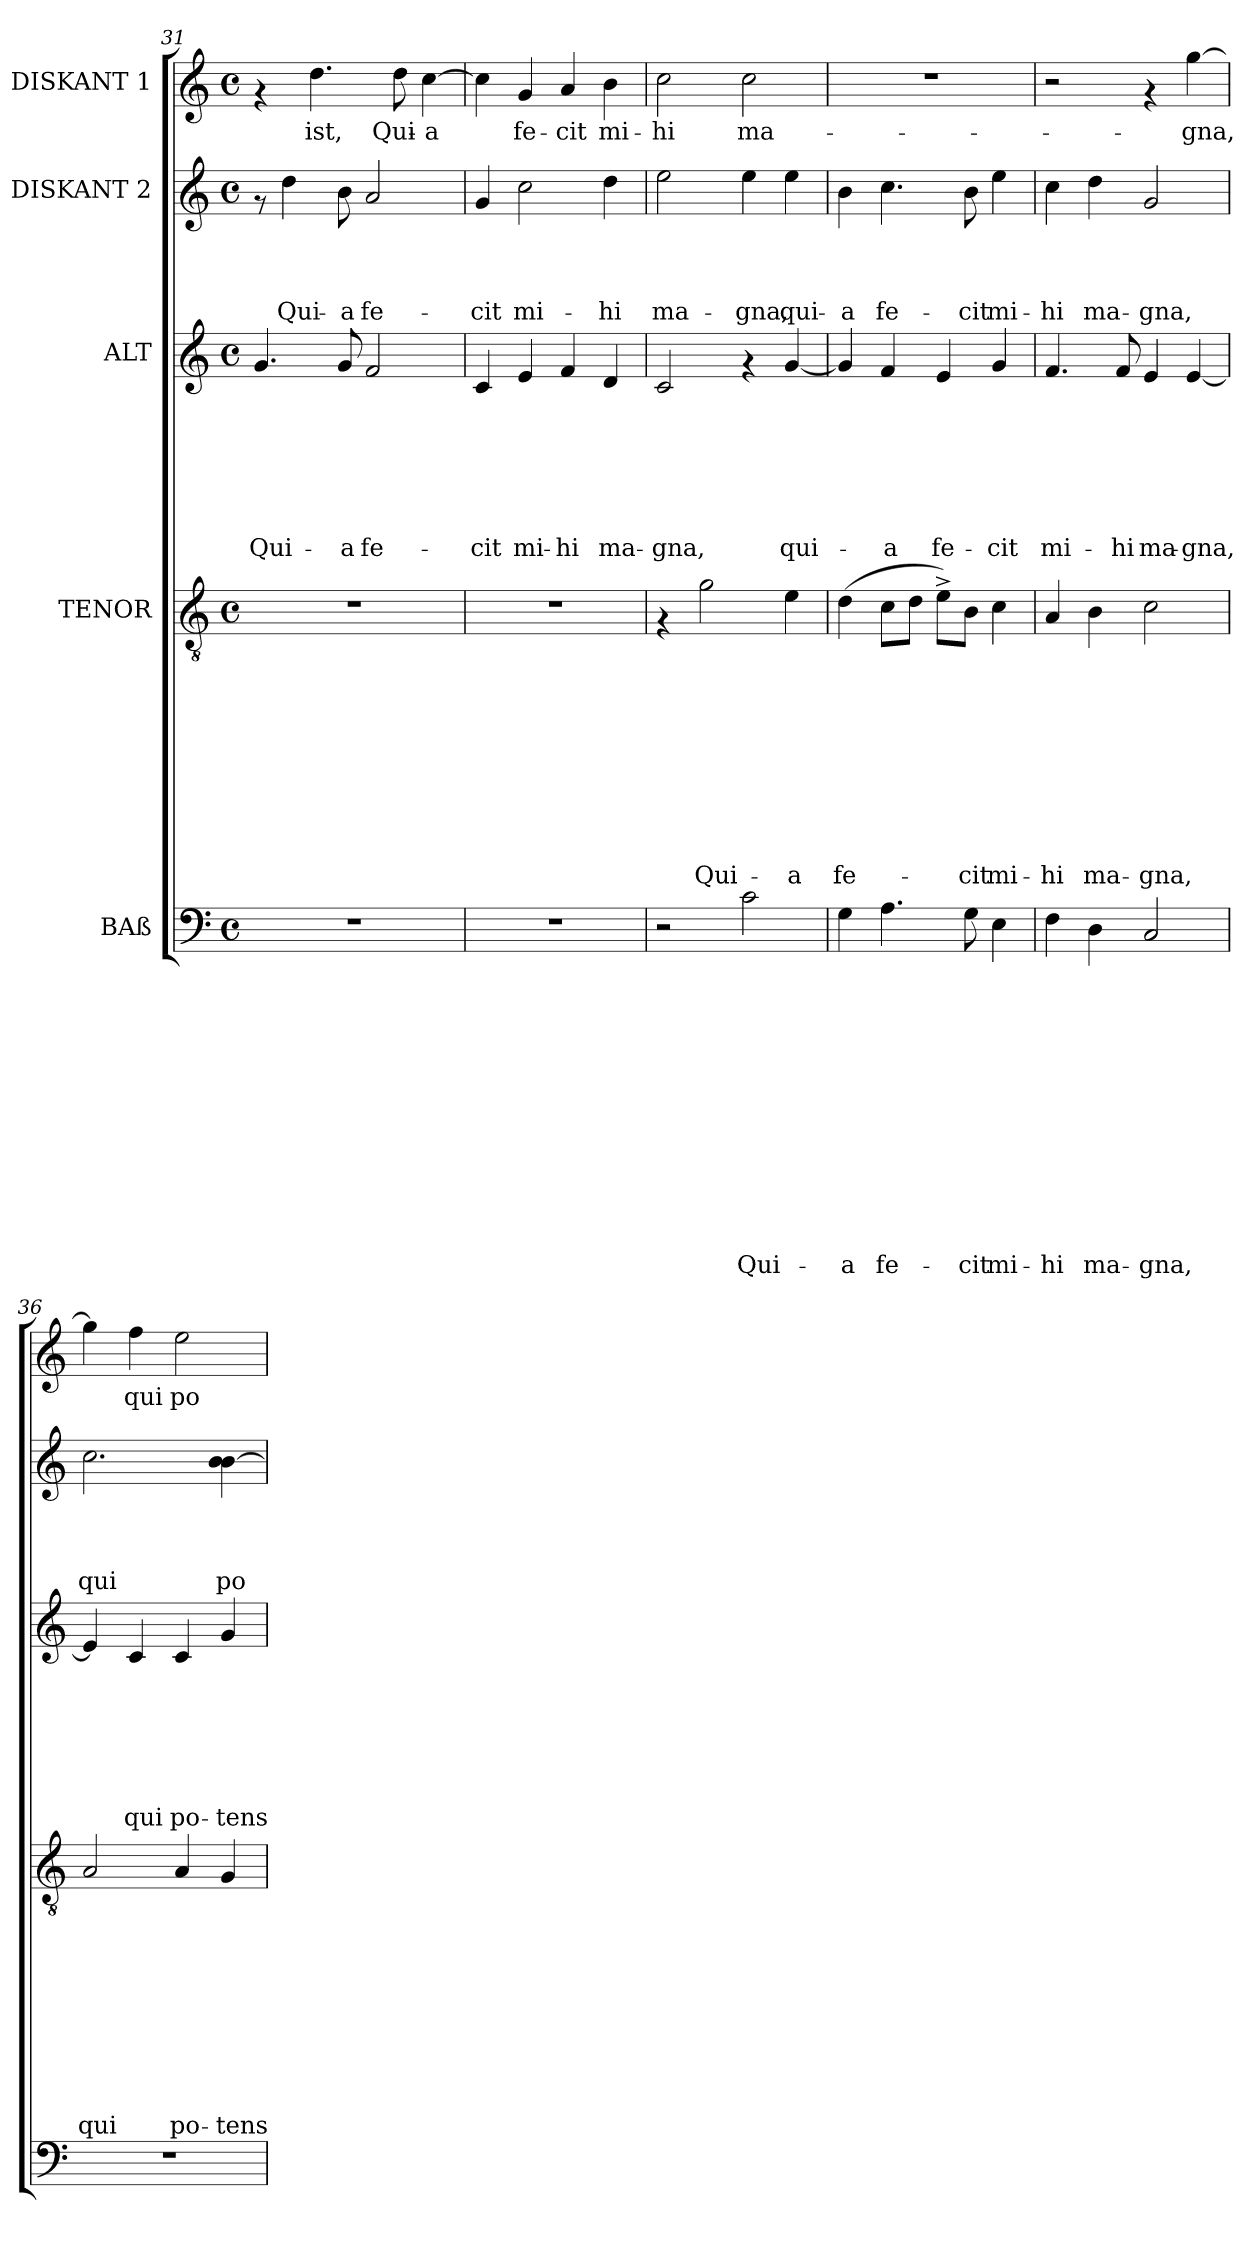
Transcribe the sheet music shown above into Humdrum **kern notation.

**kern	**text	**text	**text	**text	**text	**text	**text	**text	**text	**text	**text	**text	**text	**kern	**text	**text	**text	**text	**text	**text	**text	**text	**text	**text	**kern	**text	**text	**text	**text	**text	**text	**text	**kern	**text	**text	**text	**text	**kern	**text
*part5	*part5	*part5	*part5	*part5	*part5	*part5	*part5	*part5	*part5	*part5	*part5	*part5	*part5	*part4	*part4	*part4	*part4	*part4	*part4	*part4	*part4	*part4	*part4	*part4	*part3	*part3	*part3	*part3	*part3	*part3	*part3	*part3	*part2	*part2	*part2	*part2	*part2	*part1	*part1
*staff5	*staff5	*staff5	*staff5	*staff5	*staff5	*staff5	*staff5	*staff5	*staff5	*staff5	*staff5	*staff5	*staff5	*staff4	*staff4	*staff4	*staff4	*staff4	*staff4	*staff4	*staff4	*staff4	*staff4	*staff4	*staff3	*staff3	*staff3	*staff3	*staff3	*staff3	*staff3	*staff3	*staff2	*staff2	*staff2	*staff2	*staff2	*staff1	*staff1
*I"BAß	*	*	*	*	*	*	*	*	*	*	*	*	*	*I"TENOR	*	*	*	*	*	*	*	*	*	*	*I"ALT	*	*	*	*	*	*	*	*I"DISKANT 2	*	*	*	*	*I"DISKANT 1	*
!!LO:PB:g=z
*clefF4	*	*	*	*	*	*	*	*	*	*	*	*	*	*clefGv2	*	*	*	*	*	*	*	*	*	*	*clefG2	*	*	*	*	*	*	*	*clefG2	*	*	*	*	*clefG2	*
*k[]	*	*	*	*	*	*	*	*	*	*	*	*	*	*k[]	*	*	*	*	*	*	*	*	*	*	*k[]	*	*	*	*	*	*	*	*k[]	*	*	*	*	*k[]	*
*C:	*	*	*	*	*	*	*	*	*	*	*	*	*	*C:	*	*	*	*	*	*	*	*	*	*	*C:	*	*	*	*	*	*	*	*C:	*	*	*	*	*C:	*
*M4/4	*	*	*	*	*	*	*	*	*	*	*	*	*	*M4/4	*	*	*	*	*	*	*	*	*	*	*M4/4	*	*	*	*	*	*	*	*M4/4	*	*	*	*	*M4/4	*
*met(c)	*	*	*	*	*	*	*	*	*	*	*	*	*	*met(c)	*	*	*	*	*	*	*	*	*	*	*met(c)	*	*	*	*	*	*	*	*met(c)	*	*	*	*	*met(c)	*
=31	=31	=31	=31	=31	=31	=31	=31	=31	=31	=31	=31	=31	=31	=31	=31	=31	=31	=31	=31	=31	=31	=31	=31	=31	=31	=31	=31	=31	=31	=31	=31	=31	=31	=31	=31	=31	=31	=31	=31
!	!	!	!	!	!	!	!	!	!	!	!	!	!	!	!	!	!	!	!	!	!	!	!	!	!	!	!	!	!	!	!	!LO:LY:b	!	!	!	!	!	!	!
1r	.	.	.	.	.	.	.	.	.	.	.	.	.	1r	.	.	.	.	.	.	.	.	.	.	4.g/	.	.	.	.	.	.	Qui-	8rf	.	.	.	.	4rf	.
!	!	!	!	!	!	!	!	!	!	!	!	!	!	!	!	!	!	!	!	!	!	!	!	!	!	!	!	!	!	!	!	!	!	!	!	!	!LO:LY:b	!	!
.	.	.	.	.	.	.	.	.	.	.	.	.	.	.	.	.	.	.	.	.	.	.	.	.	.	.	.	.	.	.	.	.	4dd\	.	.	.	Qui-	.	.
!	!	!	!	!	!	!	!	!	!	!	!	!	!	!	!	!	!	!	!	!	!	!	!	!	!	!	!	!	!	!	!	!	!	!	!	!	!	!	!LO:LY:b
.	.	.	.	.	.	.	.	.	.	.	.	.	.	.	.	.	.	.	.	.	.	.	.	.	.	.	.	.	.	.	.	.	.	.	.	.	.	4.dd\	ist,
!	!	!	!	!	!	!	!	!	!	!	!	!	!	!	!	!	!	!	!	!	!	!	!	!	!	!	!	!	!	!	!	!LO:LY:b	!	!	!	!	!LO:LY:b	!	!
.	.	.	.	.	.	.	.	.	.	.	.	.	.	.	.	.	.	.	.	.	.	.	.	.	8g/	.	.	.	.	.	.	-a	8b\	.	.	.	-a	.	.
!	!	!	!	!	!	!	!	!	!	!	!	!	!	!	!	!	!	!	!	!	!	!	!	!	!	!	!	!	!	!	!	!LO:LY:b	!	!	!	!	!LO:LY:b	!	!
.	.	.	.	.	.	.	.	.	.	.	.	.	.	.	.	.	.	.	.	.	.	.	.	.	2f/	.	.	.	.	.	.	fe-	2a/	.	.	.	fe-	.	.
!	!	!	!	!	!	!	!	!	!	!	!	!	!	!	!	!	!	!	!	!	!	!	!	!	!	!	!	!	!	!	!	!	!	!	!	!	!	!	!LO:LY:b
.	.	.	.	.	.	.	.	.	.	.	.	.	.	.	.	.	.	.	.	.	.	.	.	.	.	.	.	.	.	.	.	.	.	.	.	.	.	8dd\	Qui-
!	!	!	!	!	!	!	!	!	!	!	!	!	!	!	!	!	!	!	!	!	!	!	!	!	!	!	!	!	!	!	!	!	!	!	!	!	!	!	!LO:LY:b
.	.	.	.	.	.	.	.	.	.	.	.	.	.	.	.	.	.	.	.	.	.	.	.	.	.	.	.	.	.	.	.	.	.	.	.	.	.	[>4cc\	-a
=32	=32	=32	=32	=32	=32	=32	=32	=32	=32	=32	=32	=32	=32	=32	=32	=32	=32	=32	=32	=32	=32	=32	=32	=32	=32	=32	=32	=32	=32	=32	=32	=32	=32	=32	=32	=32	=32	=32	=32
!	!	!	!	!	!	!	!	!	!	!	!	!	!	!	!	!	!	!	!	!	!	!	!	!	!	!	!	!	!	!	!	!LO:LY:b	!	!	!	!	!LO:LY:b	!	!
1r	.	.	.	.	.	.	.	.	.	.	.	.	.	1r	.	.	.	.	.	.	.	.	.	.	4c/	.	.	.	.	.	.	-cit	4g/	.	.	.	-cit	4cc\]	.
!	!	!	!	!	!	!	!	!	!	!	!	!	!	!	!	!	!	!	!	!	!	!	!	!	!	!	!	!	!	!	!	!LO:LY:b	!	!	!	!	!LO:LY:b	!	!LO:LY:b
.	.	.	.	.	.	.	.	.	.	.	.	.	.	.	.	.	.	.	.	.	.	.	.	.	4e/	.	.	.	.	.	.	mi-	2cc\	.	.	.	mi-	4g/	fe-
!	!	!	!	!	!	!	!	!	!	!	!	!	!	!	!	!	!	!	!	!	!	!	!	!	!	!	!	!	!	!	!	!LO:LY:b	!	!	!	!	!	!	!LO:LY:b
.	.	.	.	.	.	.	.	.	.	.	.	.	.	.	.	.	.	.	.	.	.	.	.	.	4f/	.	.	.	.	.	.	-hi	.	.	.	.	.	4a/	-cit
!	!	!	!	!	!	!	!	!	!	!	!	!	!	!	!	!	!	!	!	!	!	!	!	!	!	!	!	!	!	!	!	!LO:LY:b	!	!	!	!	!LO:LY:b	!	!LO:LY:b
.	.	.	.	.	.	.	.	.	.	.	.	.	.	.	.	.	.	.	.	.	.	.	.	.	4d/	.	.	.	.	.	.	ma-	4dd\	.	.	.	-hi	4b\	mi-
=33	=33	=33	=33	=33	=33	=33	=33	=33	=33	=33	=33	=33	=33	=33	=33	=33	=33	=33	=33	=33	=33	=33	=33	=33	=33	=33	=33	=33	=33	=33	=33	=33	=33	=33	=33	=33	=33	=33	=33
!	!	!	!	!	!	!	!	!	!	!	!	!	!	!	!	!	!	!	!	!	!	!	!	!	!	!	!	!	!	!	!	!LO:LY:b	!	!	!	!	!LO:LY:b	!	!LO:LY:b
2r	.	.	.	.	.	.	.	.	.	.	.	.	.	4rF	.	.	.	.	.	.	.	.	.	.	2c/	.	.	.	.	.	.	-gna,	2ee\	.	.	.	ma-	2cc\	-hi
!	!	!	!	!	!	!	!	!	!	!	!	!	!	!	!	!	!	!	!	!	!	!	!	!LO:LY:b	!	!	!	!	!	!	!	!	!	!	!	!	!	!	!
.	.	.	.	.	.	.	.	.	.	.	.	.	.	2g\	.	.	.	.	.	.	.	.	.	Qui-	.	.	.	.	.	.	.	.	.	.	.	.	.	.	.
!	!	!	!	!	!	!	!	!	!	!	!	!	!LO:LY:b	!	!	!	!	!	!	!	!	!	!	!	!	!	!	!	!	!	!	!	!	!	!	!	!LO:LY:b	!	!LO:LY:b
2c\	.	.	.	.	.	.	.	.	.	.	.	.	Qui-	.	.	.	.	.	.	.	.	.	.	.	4rf	.	.	.	.	.	.	.	4ee\	.	.	.	-gna,	2cc\	ma-
!	!	!	!	!	!	!	!	!	!	!	!	!	!	!	!	!	!	!	!	!	!	!	!	!LO:LY:b	!	!	!	!	!	!	!	!LO:LY:b	!	!	!	!	!LO:LY:b	!	!
.	.	.	.	.	.	.	.	.	.	.	.	.	.	4e\	.	.	.	.	.	.	.	.	.	-a	[<4g/	.	.	.	.	.	.	qui-	4ee\	.	.	.	qui-	.	.
=34	=34	=34	=34	=34	=34	=34	=34	=34	=34	=34	=34	=34	=34	=34	=34	=34	=34	=34	=34	=34	=34	=34	=34	=34	=34	=34	=34	=34	=34	=34	=34	=34	=34	=34	=34	=34	=34	=34	=34
!	!	!	!	!	!	!	!	!	!	!	!	!	!LO:LY:b	!	!	!	!	!	!	!	!	!	!	!LO:LY:b	!	!	!	!	!	!	!	!	!	!	!	!	!LO:LY:b	!	!
4G\	.	.	.	.	.	.	.	.	.	.	.	.	-a	(>4d\	.	.	.	.	.	.	.	.	.	fe-	4g/]	.	.	.	.	.	.	.	4b\	.	.	.	-a	1r	.
!	!	!	!	!	!	!	!	!	!	!	!	!	!LO:LY:b	!	!	!	!	!	!	!	!	!	!	!	!	!	!	!	!	!	!	!LO:LY:b	!	!	!	!	!LO:LY:b	!	!
4.A\	.	.	.	.	.	.	.	.	.	.	.	.	fe-	8c\L	.	.	.	.	.	.	.	.	.	.	4f/	.	.	.	.	.	.	-a	4.cc\	.	.	.	fe-	.	.
.	.	.	.	.	.	.	.	.	.	.	.	.	.	8d\J	.	.	.	.	.	.	.	.	.	.	.	.	.	.	.	.	.	.	.	.	.	.	.	.	.
!	!	!	!	!	!	!	!	!	!	!	!	!	!	!	!	!	!	!	!	!	!	!	!	!	!	!	!	!	!	!	!	!LO:LY:b	!	!	!	!	!	!	!
.	.	.	.	.	.	.	.	.	.	.	.	.	.	8e^>\L)	.	.	.	.	.	.	.	.	.	.	4e/	.	.	.	.	.	.	fe-	.	.	.	.	.	.	.
!	!	!	!	!	!	!	!	!	!	!	!	!	!LO:LY:b	!	!	!	!	!	!	!	!	!	!	!LO:LY:b	!	!	!	!	!	!	!	!	!	!	!	!	!LO:LY:b	!	!
8G\	.	.	.	.	.	.	.	.	.	.	.	.	-cit	8B\J	.	.	.	.	.	.	.	.	.	-cit	.	.	.	.	.	.	.	.	8b\	.	.	.	-cit	.	.
!	!	!	!	!	!	!	!	!	!	!	!	!	!LO:LY:b	!	!	!	!	!	!	!	!	!	!	!LO:LY:b	!	!	!	!	!	!	!	!LO:LY:b	!	!	!	!	!LO:LY:b	!	!
4E\	.	.	.	.	.	.	.	.	.	.	.	.	mi-	4c\	.	.	.	.	.	.	.	.	.	mi-	4g/	.	.	.	.	.	.	-cit	4ee\	.	.	.	mi-	.	.
=35	=35	=35	=35	=35	=35	=35	=35	=35	=35	=35	=35	=35	=35	=35	=35	=35	=35	=35	=35	=35	=35	=35	=35	=35	=35	=35	=35	=35	=35	=35	=35	=35	=35	=35	=35	=35	=35	=35	=35
!	!	!	!	!	!	!	!	!	!	!	!	!	!LO:LY:b	!	!	!	!	!	!	!	!	!	!	!LO:LY:b	!	!	!	!	!	!	!	!LO:LY:b	!	!	!	!	!LO:LY:b	!	!
4F\	.	.	.	.	.	.	.	.	.	.	.	.	-hi	4A/	.	.	.	.	.	.	.	.	.	-hi	4.f/	.	.	.	.	.	.	mi-	4cc\	.	.	.	-hi	2r	.
!	!	!	!	!	!	!	!	!	!	!	!	!	!LO:LY:b	!	!	!	!	!	!	!	!	!	!	!LO:LY:b	!	!	!	!	!	!	!	!	!	!	!	!	!LO:LY:b	!	!
4D\	.	.	.	.	.	.	.	.	.	.	.	.	ma-	4B\	.	.	.	.	.	.	.	.	.	ma-	.	.	.	.	.	.	.	.	4dd\	.	.	.	ma-	.	.
!	!	!	!	!	!	!	!	!	!	!	!	!	!	!	!	!	!	!	!	!	!	!	!	!	!	!	!	!	!	!	!	!LO:LY:b	!	!	!	!	!	!	!
.	.	.	.	.	.	.	.	.	.	.	.	.	.	.	.	.	.	.	.	.	.	.	.	.	8f/	.	.	.	.	.	.	-hi	.	.	.	.	.	.	.
!	!	!	!	!	!	!	!	!	!	!	!	!	!LO:LY:b	!	!	!	!	!	!	!	!	!	!	!LO:LY:b	!	!	!	!	!	!	!	!LO:LY:b	!	!	!	!	!LO:LY:b	!	!
2C/	.	.	.	.	.	.	.	.	.	.	.	.	-gna,	2c\	.	.	.	.	.	.	.	.	.	-gna,	4e/	.	.	.	.	.	.	ma-	2g/	.	.	.	-gna,	4rf	.
!	!	!	!	!	!	!	!	!	!	!	!	!	!	!	!	!	!	!	!	!	!	!	!	!	!	!	!	!	!	!	!	!LO:LY:b	!	!	!	!	!	!	!LO:LY:b
.	.	.	.	.	.	.	.	.	.	.	.	.	.	.	.	.	.	.	.	.	.	.	.	.	[<4e/	.	.	.	.	.	.	-gna,	.	.	.	.	.	[>4gg\	-gna,
=36	=36	=36	=36	=36	=36	=36	=36	=36	=36	=36	=36	=36	=36	=36	=36	=36	=36	=36	=36	=36	=36	=36	=36	=36	=36	=36	=36	=36	=36	=36	=36	=36	=36	=36	=36	=36	=36	=36	=36
!	!	!	!	!	!	!	!	!	!	!	!	!	!	!	!	!	!	!	!	!	!	!	!	!LO:LY:b	!	!	!	!	!	!	!	!	!	!	!	!	!LO:LY:b	!	!
1r	.	.	.	.	.	.	.	.	.	.	.	.	.	2A/	.	.	.	.	.	.	.	.	.	qui	4e/]	.	.	.	.	.	.	.	2.cc\	.	.	.	qui	4gg\]	.
!	!	!	!	!	!	!	!	!	!	!	!	!	!	!	!	!	!	!	!	!	!	!	!	!	!	!	!	!	!	!	!	!LO:LY:b	!	!	!	!	!	!	!LO:LY:b
.	.	.	.	.	.	.	.	.	.	.	.	.	.	.	.	.	.	.	.	.	.	.	.	.	4c/	.	.	.	.	.	.	qui	.	.	.	.	.	4ff\	qui
!	!	!	!	!	!	!	!	!	!	!	!	!	!	!	!	!	!	!	!	!	!	!	!	!LO:LY:b	!	!	!	!	!	!	!	!LO:LY:b	!	!	!	!	!	!	!LO:LY:b
.	.	.	.	.	.	.	.	.	.	.	.	.	.	4A/	.	.	.	.	.	.	.	.	.	po-	4c/	.	.	.	.	.	.	po-	.	.	.	.	.	2ee\	po-
!	!	!	!	!	!	!	!	!	!	!	!	!	!	!	!	!	!	!	!	!	!	!	!	!LO:LY:b	!	!	!	!	!	!	!	!LO:LY:b	!	!	!	!	!LO:LY:b	!	!
.	.	.	.	.	.	.	.	.	.	.	.	.	.	4G/	.	.	.	.	.	.	.	.	.	-tens	4g/	.	.	.	.	.	.	-tens	4b\ [<4b\	.	.	.	po-	.	.
=	=	=	=	=	=	=	=	=	=	=	=	=	=	=	=	=	=	=	=	=	=	=	=	=	=	=	=	=	=	=	=	=	=	=	=	=	=	=	=
*-	*-	*-	*-	*-	*-	*-	*-	*-	*-	*-	*-	*-	*-	*-	*-	*-	*-	*-	*-	*-	*-	*-	*-	*-	*-	*-	*-	*-	*-	*-	*-	*-	*-	*-	*-	*-	*-	*-	*-
